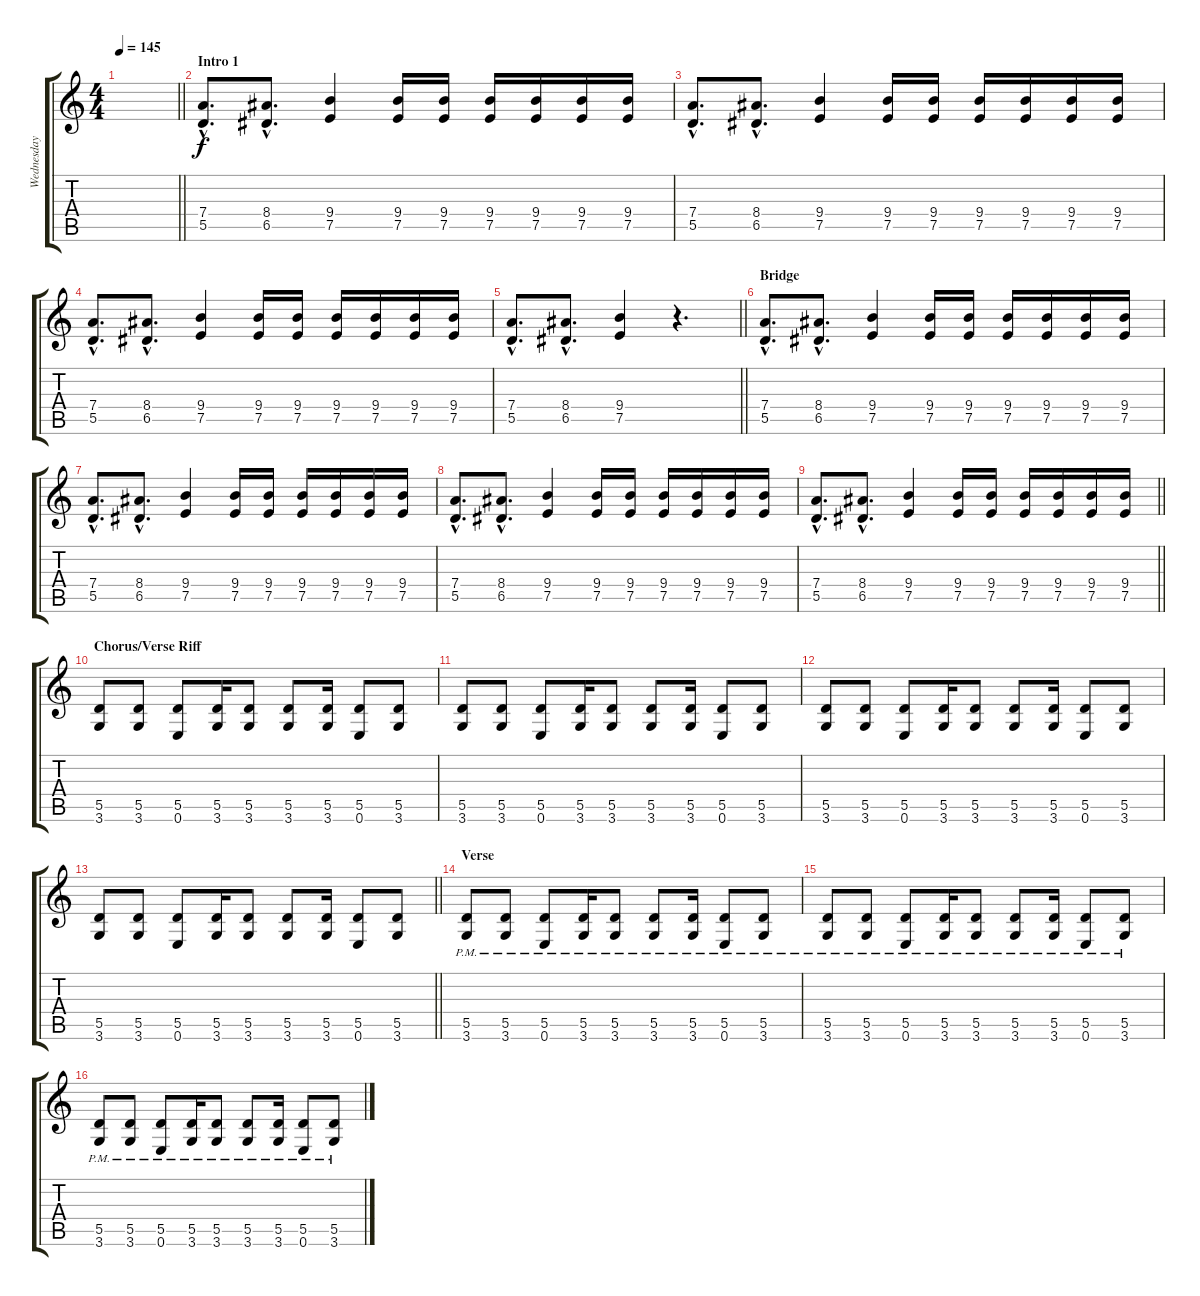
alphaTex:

\track ("Wednesday 13 - Rhthym Guitar" "Wednesday ") {instrument distortionguitar}
\staff {score tabs}
\tuning (E4 B3 G3 D3 A2 E2) {hide}
\ts (4 4)
\tempo 145
\clef g2
\barLineRight lightlight
\ks c
|
\section ("" "Intro 1")
(7.4{hac} 5.5{hac}).8{d} (8.4{hac} 6.5{hac}).8{d} (9.4 7.5).4 (9.4 7.5).16 (9.4 7.5).16 (9.4 7.5).16 (9.4 7.5).16 (9.4 7.5).16 (9.4 7.5).16 |
(7.4{hac} 5.5{hac}).8{d} (8.4{hac} 6.5{hac}).8{d} (9.4 7.5).4 (9.4 7.5).16 (9.4 7.5).16 (9.4 7.5).16 (9.4 7.5).16 (9.4 7.5).16 (9.4 7.5).16 |
(7.4{hac} 5.5{hac}).8{d} (8.4{hac} 6.5{hac}).8{d} (9.4 7.5).4 (9.4 7.5).16 (9.4 7.5).16 (9.4 7.5).16 (9.4 7.5).16 (9.4 7.5).16 (9.4 7.5).16 |
\barLineRight lightlight
(7.4{hac} 5.5{hac}).8{d} (8.4{hac} 6.5{hac}).8{d} (9.4 7.5).4 r.4{d} |
\section ("" "Bridge")
(7.4{hac} 5.5{hac}).8{d} (8.4{hac} 6.5{hac}).8{d} (9.4 7.5).4 (9.4 7.5).16 (9.4 7.5).16 (9.4 7.5).16 (9.4 7.5).16 (9.4 7.5).16 (9.4 7.5).16 |
(7.4{hac} 5.5{hac}).8{d} (8.4{hac} 6.5{hac}).8{d} (9.4 7.5).4 (9.4 7.5).16 (9.4 7.5).16 (9.4 7.5).16 (9.4 7.5).16 (9.4 7.5).16 (9.4 7.5).16 |
(7.4{hac} 5.5{hac}).8{d} (8.4{hac} 6.5{hac}).8{d} (9.4 7.5).4 (9.4 7.5).16 (9.4 7.5).16 (9.4 7.5).16 (9.4 7.5).16 (9.4 7.5).16 (9.4 7.5).16 |
\barLineRight lightlight
(7.4{hac} 5.5{hac}).8{d} (8.4{hac} 6.5{hac}).8{d} (9.4 7.5).4 (9.4 7.5).16 (9.4 7.5).16 (9.4 7.5).16 (9.4 7.5).16 (9.4 7.5).16 (9.4 7.5).16 |
\section ("" "Chorus/Verse Riff")
(5.5 3.6).8 (5.5 3.6).8 (5.5 0.6).8 (5.5 3.6).16 (5.5 3.6).8 (5.5 3.6).8 (5.5 3.6).16 (5.5 0.6).8 (5.5 3.6).8 |
(5.5 3.6).8 (5.5 3.6).8 (5.5 0.6).8 (5.5 3.6).16 (5.5 3.6).8 (5.5 3.6).8 (5.5 3.6).16 (5.5 0.6).8 (5.5 3.6).8 |
(5.5 3.6).8 (5.5 3.6).8 (5.5 0.6).8 (5.5 3.6).16 (5.5 3.6).8 (5.5 3.6).8 (5.5 3.6).16 (5.5 0.6).8 (5.5 3.6).8 |
\barLineRight lightlight
(5.5 3.6).8 (5.5 3.6).8 (5.5 0.6).8 (5.5 3.6).16 (5.5 3.6).8 (5.5 3.6).8 (5.5 3.6).16 (5.5 0.6).8 (5.5 3.6).8 |
\section ("" "Verse")
(5.5{pm} 3.6{pm}).8 (5.5{pm} 3.6{pm}).8 (5.5{pm} 0.6{pm}).8 (5.5{pm} 3.6{pm}).16 (5.5{pm} 3.6{pm}).8 (5.5{pm} 3.6{pm}).8 (5.5{pm} 3.6{pm}).16 (5.5{pm} 0.6{pm}).8 (5.5{pm} 3.6{pm}).8 |
(5.5{pm} 3.6{pm}).8 (5.5{pm} 3.6{pm}).8 (5.5{pm} 0.6{pm}).8 (5.5{pm} 3.6{pm}).16 (5.5{pm} 3.6{pm}).8 (5.5{pm} 3.6{pm}).8 (5.5{pm} 3.6{pm}).16 (5.5{pm} 0.6{pm}).8 (5.5{pm} 3.6{pm}).8 |
(5.5{pm} 3.6{pm}).8 (5.5{pm} 3.6{pm}).8 (5.5{pm} 0.6{pm}).8 (5.5{pm} 3.6{pm}).16 (5.5{pm} 3.6{pm}).8 (5.5{pm} 3.6{pm}).8 (5.5{pm} 3.6{pm}).16 (5.5{pm} 0.6{pm}).8 (5.5{pm} 3.6{pm}).8
